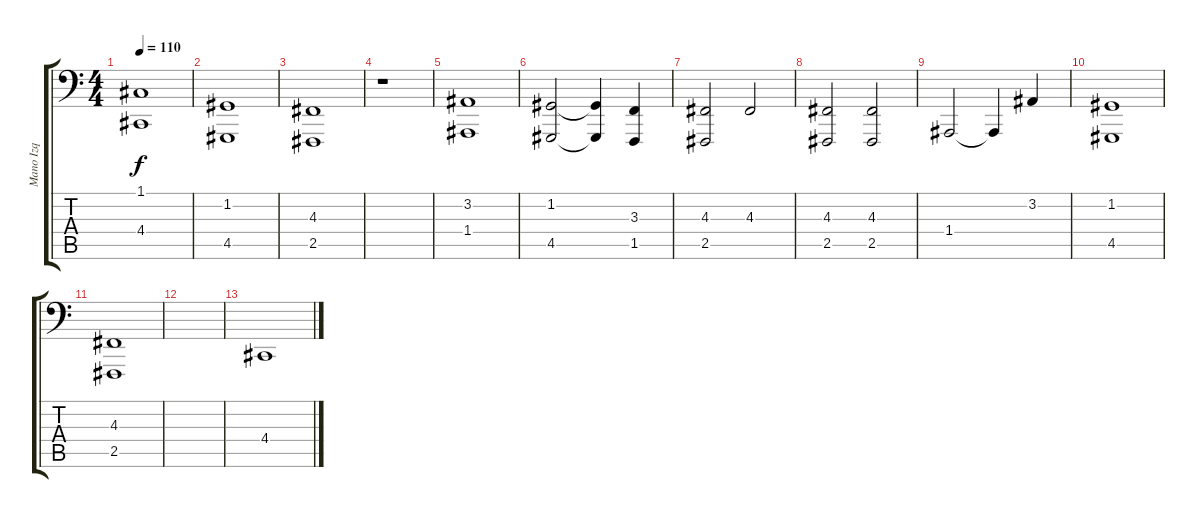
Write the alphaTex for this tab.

\track ("Mano Izq" "Mano Izq") {instrument acousticgrandpiano}
\staff {score tabs}
\tuning (C3 G2 D2 A1 E1 B0) {hide}
\ts (4 4)
\tempo 110
\clef f4
\ks c
(1.1 4.4).1{dy f} |
(1.2 4.5).1 |
(4.3 2.5).1 |
r.1 |
(3.2 1.4).1 |
(1.2 4.5).2 (1.2{t} 4.5{t}).4 (3.3 1.5).4 |
(4.3 2.5).2 4.3.2 |
(4.3 2.5).2 (4.3 2.5).2 |
1.4.2 1.4{t}.4 3.2.4 |
(1.2 4.5).1 |
(4.3 2.5).1 |
|
4.4.1
